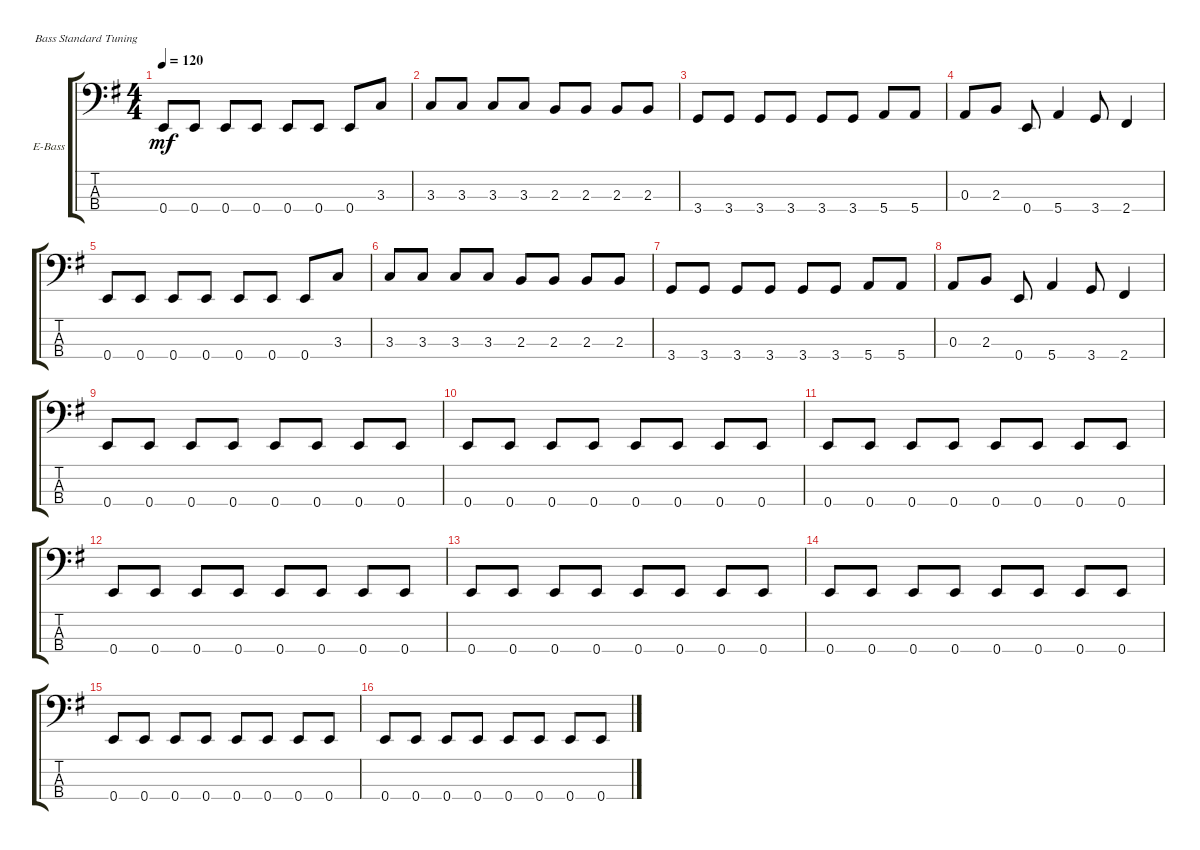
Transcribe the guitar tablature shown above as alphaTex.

\defaultSystemsLayout 4
\bracketExtendMode groupsimilarinstruments
\firstSystemTrackNameOrientation horizontal
\otherSystemsTrackNameOrientation horizontal
\track ("Electric Bass" "E-Bass") {instrument electricbassfinger}
\staff {score tabs}
\tuning (G2 D2 A1 E1)
\ts (4 4)
\tempo 120
\clef f4
\ks eminor
0.4.8{dy mf} 0.4.8 0.4.8 0.4.8 0.4.8 0.4.8 0.4.8 3.3.8 |
3.3.8 3.3.8 3.3.8 3.3.8 2.3.8 2.3.8 2.3.8 2.3.8 |
3.4.8 3.4.8 3.4.8 3.4.8 3.4.8 3.4.8 5.4.8 5.4.8 |
0.3.8 2.3.8 0.4.8 5.4.4 3.4.8 2.4.4 |
0.4.8 0.4.8 0.4.8 0.4.8 0.4.8 0.4.8 0.4.8 3.3.8 |
3.3.8 3.3.8 3.3.8 3.3.8 2.3.8 2.3.8 2.3.8 2.3.8 |
3.4.8 3.4.8 3.4.8 3.4.8 3.4.8 3.4.8 5.4.8 5.4.8 |
0.3.8 2.3.8 0.4.8 5.4.4 3.4.8 2.4.4 |
0.4.8 0.4.8 0.4.8 0.4.8 0.4.8 0.4.8 0.4.8 0.4.8 |
0.4.8 0.4.8 0.4.8 0.4.8 0.4.8 0.4.8 0.4.8 0.4.8 |
0.4.8 0.4.8 0.4.8 0.4.8 0.4.8 0.4.8 0.4.8 0.4.8 |
0.4.8 0.4.8 0.4.8 0.4.8 0.4.8 0.4.8 0.4.8 0.4.8 |
0.4.8 0.4.8 0.4.8 0.4.8 0.4.8 0.4.8 0.4.8 0.4.8 |
0.4.8 0.4.8 0.4.8 0.4.8 0.4.8 0.4.8 0.4.8 0.4.8 |
0.4.8 0.4.8 0.4.8 0.4.8 0.4.8 0.4.8 0.4.8 0.4.8 |
0.4.8 0.4.8 0.4.8 0.4.8 0.4.8 0.4.8 0.4.8 0.4.8
